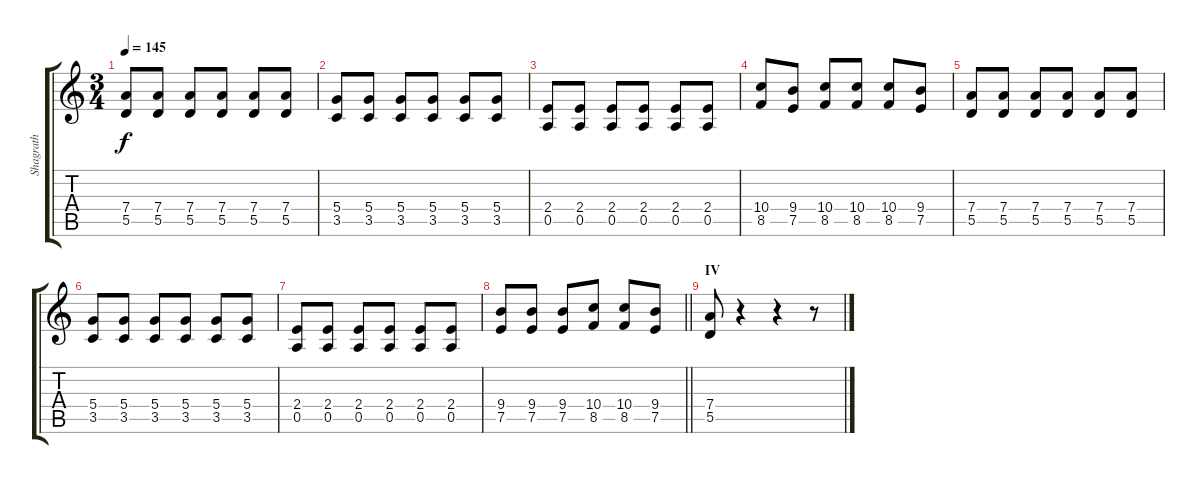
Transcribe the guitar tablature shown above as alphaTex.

\track ("Shagrath" "Shagrath") {instrument distortionguitar}
\staff {score tabs}
\tuning (E4 B3 G3 D3 A2 E2) {hide}
\ts (3 4)
\tempo 145
\clef g2
\ks c
(7.4 5.5).8{dy f} (7.4 5.5).8 (7.4 5.5).8 (7.4 5.5).8 (7.4 5.5).8 (7.4 5.5).8 |
(5.4 3.5).8 (5.4 3.5).8 (5.4 3.5).8 (5.4 3.5).8 (5.4 3.5).8 (5.4 3.5).8 |
(2.4 0.5).8 (2.4 0.5).8 (2.4 0.5).8 (2.4 0.5).8 (2.4 0.5).8 (2.4 0.5).8 |
(10.4 8.5).8 (9.4 7.5).8 (10.4 8.5).8 (10.4 8.5).8 (10.4 8.5).8 (9.4 7.5).8 |
(7.4 5.5).8 (7.4 5.5).8 (7.4 5.5).8 (7.4 5.5).8 (7.4 5.5).8 (7.4 5.5).8 |
(5.4 3.5).8 (5.4 3.5).8 (5.4 3.5).8 (5.4 3.5).8 (5.4 3.5).8 (5.4 3.5).8 |
(2.4 0.5).8 (2.4 0.5).8 (2.4 0.5).8 (2.4 0.5).8 (2.4 0.5).8 (2.4 0.5).8 |
\barLineRight lightlight
(9.4 7.5).8 (9.4 7.5).8 (9.4 7.5).8 (10.4 8.5).8 (10.4 8.5).8 (9.4 7.5).8 |
\section ("" "IV")
(7.4 5.5).8 r.4 r.4 r.8
